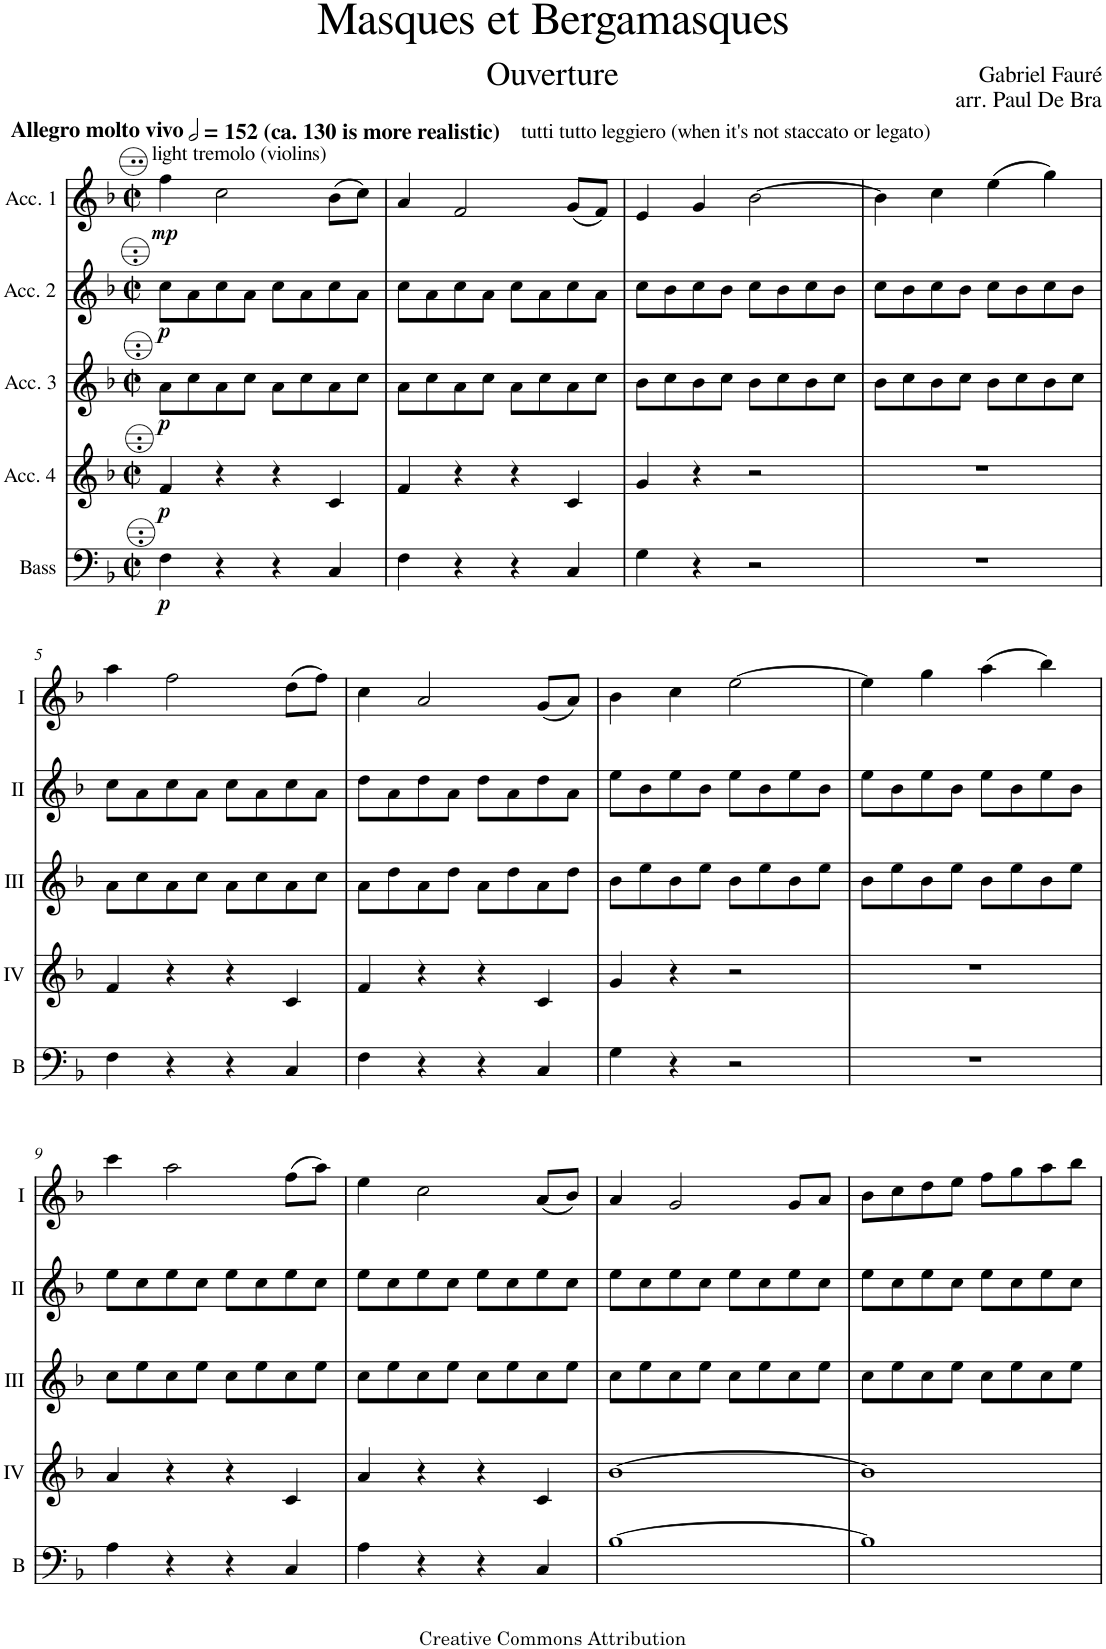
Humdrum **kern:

**kern	**dynam	**kern	**dynam	**kern	**dynam	**kern	**dynam	**kern	**dynam
*part5	*part5	*part4	*part4	*part3	*part3	*part2	*part2	*part1	*part1
*staff5	*staff5	*staff4	*staff4	*staff3	*staff3	*staff2	*staff2	*staff1	*staff1
*I"Bass	*	*I"Acc. 4	*	*I"Acc. 3	*	*I"Acc. 2	*	*I"Acc. 1	*
*I'B	*	*	*	*	*	*	*	*	*
*clefF4	*	*clefG2	*	*clefG2	*	*clefG2	*	*clefG2	*
*Trd7c12	*	*Trd7c12	*	*Trd7c12	*	*	*	*	*
*k[b-]	*	*k[b-]	*	*k[b-]	*	*k[b-]	*	*k[b-]	*
*M2/2	*	*M2/2	*	*M2/2	*	*M2/2	*	*M2/2	*
*met(c|)	*	*met(c|)	*	*met(c|)	*	*met(c|)	*	*met(c|)	*
*MM304	*	*MM304	*	*MM304	*	*MM304	*	*MM304	*
=1	=1	=1	=1	=1	=1	=1	=1	=1	=1
!	!	!	!	!	!	!	!	!LO:TX:a:B:t=(ca. 130 is more realistic)	!
!	!	!	!	!	!	!	!	!LO:TX:a:B:t=Allegro molto vivo	!
!	!	!	!	!	!	!	!	!LO:TX:a:t=light tremolo (violins)	!
!	!	!	!	!	!	!	!	!LO:TX:a:t=tutti tutto leggiero (when it's not staccato or legato)	!
!	!LO:DY:b	!	!LO:DY:b	!	!LO:DY:b	!	!LO:DY:b	!	!LO:DY:b
4F\	p	4f/	p	8a\L	p	8c\L	p	4ff\	mp
.	.	.	.	8cc\	.	8A\	.	.	.
4r	.	4r	.	8a\	.	8c\	.	2cc\	.
.	.	.	.	8cc\J	.	8A\J	.	.	.
4r	.	4r	.	8a\L	.	8c\L	.	.	.
.	.	.	.	8cc\	.	8A\	.	.	.
4C/	.	4c/	.	8a\	.	8c\	.	(8b-\L	.
.	.	.	.	8cc\J	.	8A\J	.	8cc\J)	.
=2	=2	=2	=2	=2	=2	=2	=2	=2	=2
4F\	.	4f/	.	8a\L	.	8c\L	.	4a/	.
.	.	.	.	8cc\	.	8A\	.	.	.
4r	.	4r	.	8a\	.	8c\	.	2f/	.
.	.	.	.	8cc\J	.	8A\J	.	.	.
4r	.	4r	.	8a\L	.	8c\L	.	.	.
.	.	.	.	8cc\	.	8A\	.	.	.
4C/	.	4c/	.	8a\	.	8c\	.	(8g/L	.
.	.	.	.	8cc\J	.	8A\J	.	8f/J)	.
=3	=3	=3	=3	=3	=3	=3	=3	=3	=3
4G\	.	4g/	.	8b-\L	.	8c\L	.	4e/	.
.	.	.	.	8cc\	.	8B-\	.	.	.
4r	.	4r	.	8b-\	.	8c\	.	4g/	.
.	.	.	.	8cc\J	.	8B-\J	.	.	.
2r	.	2r	.	8b-\L	.	8c\L	.	[2b-\	.
.	.	.	.	8cc\	.	8B-\	.	.	.
.	.	.	.	8b-\	.	8c\	.	.	.
.	.	.	.	8cc\J	.	8B-\J	.	.	.
=4	=4	=4	=4	=4	=4	=4	=4	=4	=4
1r	.	1r	.	8b-\L	.	8c\L	.	4b-\]	.
.	.	.	.	8cc\	.	8B-\	.	.	.
.	.	.	.	8b-\	.	8c\	.	4cc\	.
.	.	.	.	8cc\J	.	8B-\J	.	.	.
.	.	.	.	8b-\L	.	8c\L	.	(4ee\	.
.	.	.	.	8cc\	.	8B-\	.	.	.
.	.	.	.	8b-\	.	8c\	.	4gg\)	.
.	.	.	.	8cc\J	.	8B-\J	.	.	.
!!LO:LB:g=z
=5	=5	=5	=5	=5	=5	=5	=5	=5	=5
4F\	.	4f/	.	8a\L	.	8c\L	.	4aa\	.
.	.	.	.	8cc\	.	8A\	.	.	.
4r	.	4r	.	8a\	.	8c\	.	2ff\	.
.	.	.	.	8cc\J	.	8A\J	.	.	.
4r	.	4r	.	8a\L	.	8c\L	.	.	.
.	.	.	.	8cc\	.	8A\	.	.	.
4C/	.	4c/	.	8a\	.	8c\	.	(8dd\L	.
.	.	.	.	8cc\J	.	8A\J	.	8ff\J)	.
=6	=6	=6	=6	=6	=6	=6	=6	=6	=6
4F\	.	4f/	.	8a\L	.	8d\L	.	4cc\	.
.	.	.	.	8dd\	.	8A\	.	.	.
4r	.	4r	.	8a\	.	8d\	.	2a/	.
.	.	.	.	8dd\J	.	8A\J	.	.	.
4r	.	4r	.	8a\L	.	8d\L	.	.	.
.	.	.	.	8dd\	.	8A\	.	.	.
4C/	.	4c/	.	8a\	.	8d\	.	(8g/L	.
.	.	.	.	8dd\J	.	8A\J	.	8a/J)	.
=7	=7	=7	=7	=7	=7	=7	=7	=7	=7
4G\	.	4g/	.	8b-\L	.	8e\L	.	4b-\	.
.	.	.	.	8ee\	.	8B-\	.	.	.
4r	.	4r	.	8b-\	.	8e\	.	4cc\	.
.	.	.	.	8ee\J	.	8B-\J	.	.	.
2r	.	2r	.	8b-\L	.	8e\L	.	[2ee\	.
.	.	.	.	8ee\	.	8B-\	.	.	.
.	.	.	.	8b-\	.	8e\	.	.	.
.	.	.	.	8ee\J	.	8B-\J	.	.	.
=8	=8	=8	=8	=8	=8	=8	=8	=8	=8
1r	.	1r	.	8b-\L	.	8e\L	.	4ee\]	.
.	.	.	.	8ee\	.	8B-\	.	.	.
.	.	.	.	8b-\	.	8e\	.	4gg\	.
.	.	.	.	8ee\J	.	8B-\J	.	.	.
.	.	.	.	8b-\L	.	8e\L	.	(4aa\	.
.	.	.	.	8ee\	.	8B-\	.	.	.
.	.	.	.	8b-\	.	8e\	.	4bb-\)	.
.	.	.	.	8ee\J	.	8B-\J	.	.	.
!!LO:LB:g=z
=9	=9	=9	=9	=9	=9	=9	=9	=9	=9
4A\	.	4a/	.	8cc\L	.	8e\L	.	4ccc\	.
.	.	.	.	8ee\	.	8c\	.	.	.
4r	.	4r	.	8cc\	.	8e\	.	2aa\	.
.	.	.	.	8ee\J	.	8c\J	.	.	.
4r	.	4r	.	8cc\L	.	8e\L	.	.	.
.	.	.	.	8ee\	.	8c\	.	.	.
4C/	.	4c/	.	8cc\	.	8e\	.	(8ff\L	.
.	.	.	.	8ee\J	.	8c\J	.	8aa\J)	.
=10	=10	=10	=10	=10	=10	=10	=10	=10	=10
4A\	.	4a/	.	8cc\L	.	8e\L	.	4ee\	.
.	.	.	.	8ee\	.	8c\	.	.	.
4r	.	4r	.	8cc\	.	8e\	.	2cc\	.
.	.	.	.	8ee\J	.	8c\J	.	.	.
4r	.	4r	.	8cc\L	.	8e\L	.	.	.
.	.	.	.	8ee\	.	8c\	.	.	.
4C/	.	4c/	.	8cc\	.	8e\	.	(8a/L	.
.	.	.	.	8ee\J	.	8c\J	.	8b-/J)	.
=11	=11	=11	=11	=11	=11	=11	=11	=11	=11
[1B-	.	[1b-	.	8cc\L	.	8e\L	.	4a/	.
.	.	.	.	8ee\	.	8c\	.	.	.
.	.	.	.	8cc\	.	8e\	.	2g/	.
.	.	.	.	8ee\J	.	8c\J	.	.	.
.	.	.	.	8cc\L	.	8e\L	.	.	.
.	.	.	.	8ee\	.	8c\	.	.	.
.	.	.	.	8cc\	.	8e\	.	8g/L	.
.	.	.	.	8ee\J	.	8c\J	.	8a/J	.
=12	=12	=12	=12	=12	=12	=12	=12	=12	=12
1B-]	.	1b-]	.	8cc\L	.	8e\L	.	8b-\L	.
.	.	.	.	8ee\	.	8c\	.	8cc\	.
.	.	.	.	8cc\	.	8e\	.	8dd\	.
.	.	.	.	8ee\J	.	8c\J	.	8ee\J	.
.	.	.	.	8cc\L	.	8e\L	.	8ff\L	.
.	.	.	.	8ee\	.	8c\	.	8gg\	.
.	.	.	.	8cc\	.	8e\	.	8aa\	.
.	.	.	.	8ee\J	.	8c\J	.	8bb-\J	.
=	=	=	=	=	=	=	=	=	=
*-	*-	*-	*-	*-	*-	*-	*-	*-	*-
